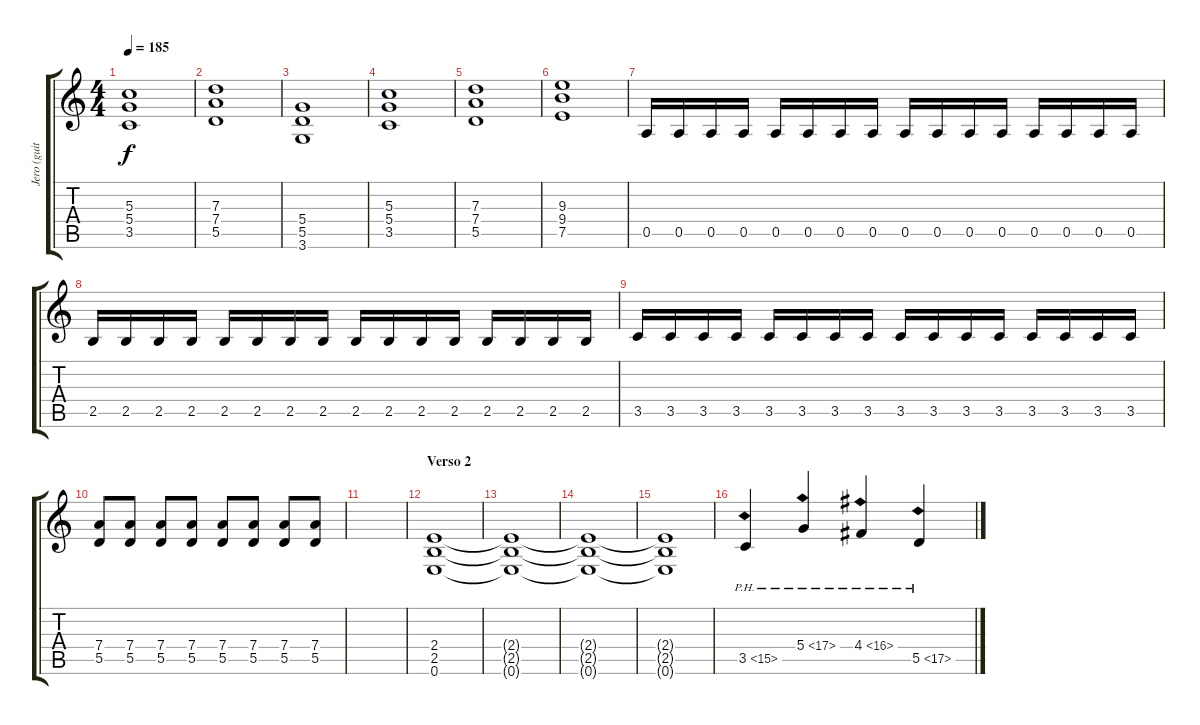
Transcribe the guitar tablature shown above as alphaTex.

\track ("Jero (guitarra)" "Jero (guit") {instrument distortionguitar}
\staff {score tabs}
\tuning (E4 B3 G3 D3 A2 E2) {hide}
\ts (4 4)
\tempo 185
\clef g2
\ks c
(5.3 5.4 3.5).1{dy f} |
(7.3 7.4 5.5).1 |
(5.4 5.5 3.6).1 |
(5.3 5.4 3.5).1 |
(7.3 7.4 5.5).1 |
(9.3 9.4 7.5).1 |
0.5.16 0.5.16 0.5.16 0.5.16 0.5.16 0.5.16 0.5.16 0.5.16 0.5.16 0.5.16 0.5.16 0.5.16 0.5.16 0.5.16 0.5.16 0.5.16 |
2.5.16 2.5.16 2.5.16 2.5.16 2.5.16 2.5.16 2.5.16 2.5.16 2.5.16 2.5.16 2.5.16 2.5.16 2.5.16 2.5.16 2.5.16 2.5.16 |
3.5.16 3.5.16 3.5.16 3.5.16 3.5.16 3.5.16 3.5.16 3.5.16 3.5.16 3.5.16 3.5.16 3.5.16 3.5.16 3.5.16 3.5.16 3.5.16 |
(7.4 5.5).8 (7.4 5.5).8 (7.4 5.5).8 (7.4 5.5).8 (7.4 5.5).8 (7.4 5.5).8 (7.4 5.5).8 (7.4 5.5).8 |
|
\section ("" "Verso 2")
(2.4 2.5 0.6).1 |
(2.4{t} 2.5{t} 0.6{t}).1 |
(2.4{t} 2.5{t} 0.6{t}).1 |
(2.4{t} 2.5{t} 0.6{t}).1 |
3.5{ph 12}.4 5.4{ph 12}.4 4.4{ph 12}.4 5.5{ph 12}.4
